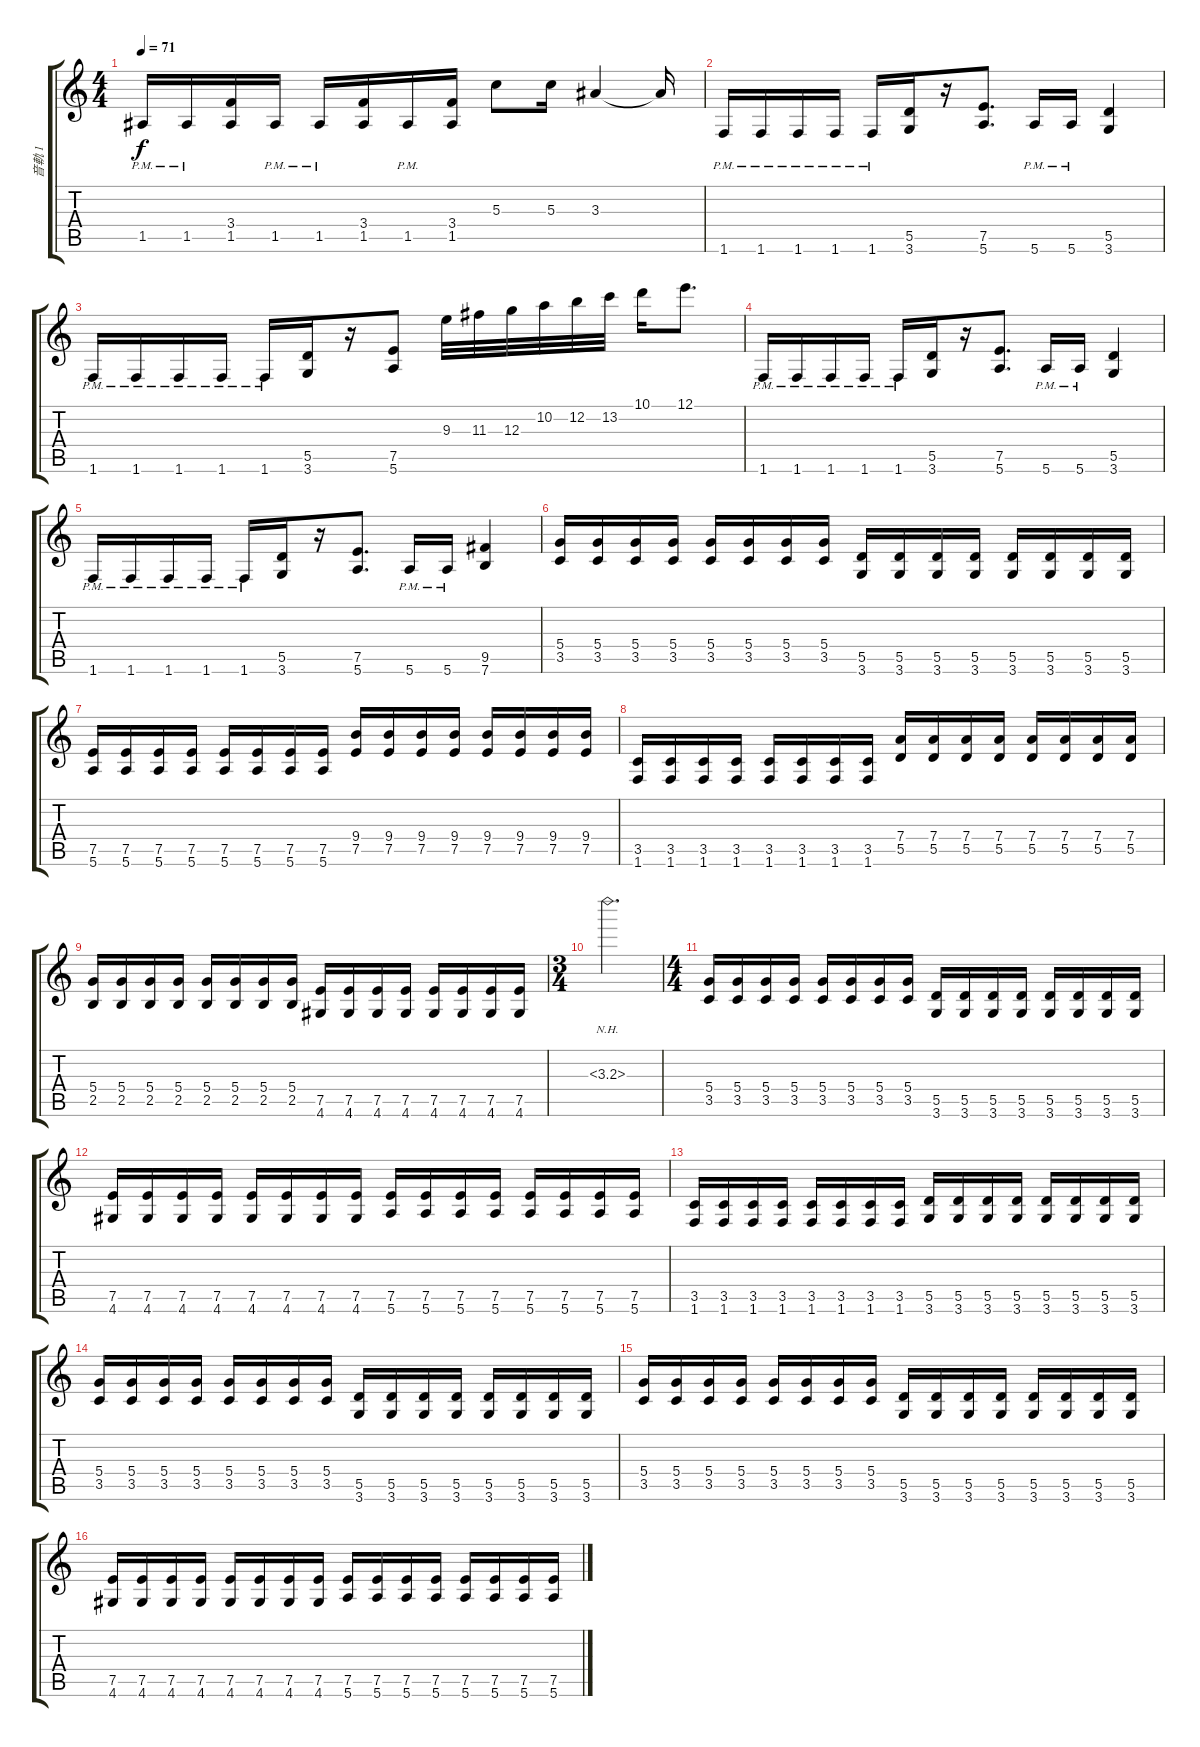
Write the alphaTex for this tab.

\track ("音軌 1" "音軌 1") {instrument overdrivenguitar}
\staff {score tabs}
\tuning (E4 B3 G3 D3 A2 E2) {hide}
\ts (4 4)
\tempo 71
\clef g2
\ks c
1.5{pm}.16{dy f} 1.5{pm}.16 (3.4 1.5).16 1.5{pm}.16 1.5{pm}.16 (3.4 1.5).16 1.5{pm}.16 (3.4 1.5).16 5.3.8 5.3.16 3.3.4 3.3{t}.16 |
1.6{pm}.16 1.6{pm}.16 1.6{pm}.16 1.6{pm}.16 1.6{pm}.16 (5.5 3.6).16 r.16 (7.5 5.6).8{d} 5.6{pm}.16 5.6{pm}.16 (5.5 3.6).4 |
1.6{pm}.16 1.6{pm}.16 1.6{pm}.16 1.6{pm}.16 1.6{pm}.16 (5.5 3.6).16 r.16 (7.5 5.6).8 9.3.32 11.3.32 12.3.32 10.2.32 12.2.32 13.2.32 10.1.16 12.1.8{d} |
1.6{pm}.16 1.6{pm}.16 1.6{pm}.16 1.6{pm}.16 1.6{pm}.16 (5.5 3.6).16 r.16 (7.5 5.6).8{d} 5.6{pm}.16 5.6{pm}.16 (5.5 3.6).4 |
1.6{pm}.16 1.6{pm}.16 1.6{pm}.16 1.6{pm}.16 1.6{pm}.16 (5.5 3.6).16 r.16 (7.5 5.6).8{d} 5.6{pm}.16 5.6{pm}.16 (9.5 7.6).4 |
(5.4 3.5).16 (5.4 3.5).16 (5.4 3.5).16 (5.4 3.5).16 (5.4 3.5).16 (5.4 3.5).16 (5.4 3.5).16 (5.4 3.5).16 (5.5 3.6).16 (5.5 3.6).16 (5.5 3.6).16 (5.5 3.6).16 (5.5 3.6).16 (5.5 3.6).16 (5.5 3.6).16 (5.5 3.6).16 |
(7.5 5.6).16 (7.5 5.6).16 (7.5 5.6).16 (7.5 5.6).16 (7.5 5.6).16 (7.5 5.6).16 (7.5 5.6).16 (7.5 5.6).16 (9.4 7.5).16 (9.4 7.5).16 (9.4 7.5).16 (9.4 7.5).16 (9.4 7.5).16 (9.4 7.5).16 (9.4 7.5).16 (9.4 7.5).16 |
(3.5 1.6).16 (3.5 1.6).16 (3.5 1.6).16 (3.5 1.6).16 (3.5 1.6).16 (3.5 1.6).16 (3.5 1.6).16 (3.5 1.6).16 (7.4 5.5).16 (7.4 5.5).16 (7.4 5.5).16 (7.4 5.5).16 (7.4 5.5).16 (7.4 5.5).16 (7.4 5.5).16 (7.4 5.5).16 |
(5.4 2.5).16 (5.4 2.5).16 (5.4 2.5).16 (5.4 2.5).16 (5.4 2.5).16 (5.4 2.5).16 (5.4 2.5).16 (5.4 2.5).16 (7.5 4.6).16 (7.5 4.6).16 (7.5 4.6).16 (7.5 4.6).16 (7.5 4.6).16 (7.5 4.6).16 (7.5 4.6).16 (7.5 4.6).16 |
\ts (3 4)
3.3{nh}.2{d} |
\ts (4 4)
(5.4 3.5).16 (5.4 3.5).16 (5.4 3.5).16 (5.4 3.5).16 (5.4 3.5).16 (5.4 3.5).16 (5.4 3.5).16 (5.4 3.5).16 (5.5 3.6).16 (5.5 3.6).16 (5.5 3.6).16 (5.5 3.6).16 (5.5 3.6).16 (5.5 3.6).16 (5.5 3.6).16 (5.5 3.6).16 |
(7.5 4.6).16 (7.5 4.6).16 (7.5 4.6).16 (7.5 4.6).16 (7.5 4.6).16 (7.5 4.6).16 (7.5 4.6).16 (7.5 4.6).16 (7.5 5.6).16 (7.5 5.6).16 (7.5 5.6).16 (7.5 5.6).16 (7.5 5.6).16 (7.5 5.6).16 (7.5 5.6).16 (7.5 5.6).16 |
(3.5 1.6).16 (3.5 1.6).16 (3.5 1.6).16 (3.5 1.6).16 (3.5 1.6).16 (3.5 1.6).16 (3.5 1.6).16 (3.5 1.6).16 (5.5 3.6).16 (5.5 3.6).16 (5.5 3.6).16 (5.5 3.6).16 (5.5 3.6).16 (5.5 3.6).16 (5.5 3.6).16 (5.5 3.6).16 |
(5.4 3.5).16 (5.4 3.5).16 (5.4 3.5).16 (5.4 3.5).16 (5.4 3.5).16 (5.4 3.5).16 (5.4 3.5).16 (5.4 3.5).16 (5.5 3.6).16 (5.5 3.6).16 (5.5 3.6).16 (5.5 3.6).16 (5.5 3.6).16 (5.5 3.6).16 (5.5 3.6).16 (5.5 3.6).16 |
(5.4 3.5).16 (5.4 3.5).16 (5.4 3.5).16 (5.4 3.5).16 (5.4 3.5).16 (5.4 3.5).16 (5.4 3.5).16 (5.4 3.5).16 (5.5 3.6).16 (5.5 3.6).16 (5.5 3.6).16 (5.5 3.6).16 (5.5 3.6).16 (5.5 3.6).16 (5.5 3.6).16 (5.5 3.6).16 |
(7.5 4.6).16 (7.5 4.6).16 (7.5 4.6).16 (7.5 4.6).16 (7.5 4.6).16 (7.5 4.6).16 (7.5 4.6).16 (7.5 4.6).16 (7.5 5.6).16 (7.5 5.6).16 (7.5 5.6).16 (7.5 5.6).16 (7.5 5.6).16 (7.5 5.6).16 (7.5 5.6).16 (7.5 5.6).16
